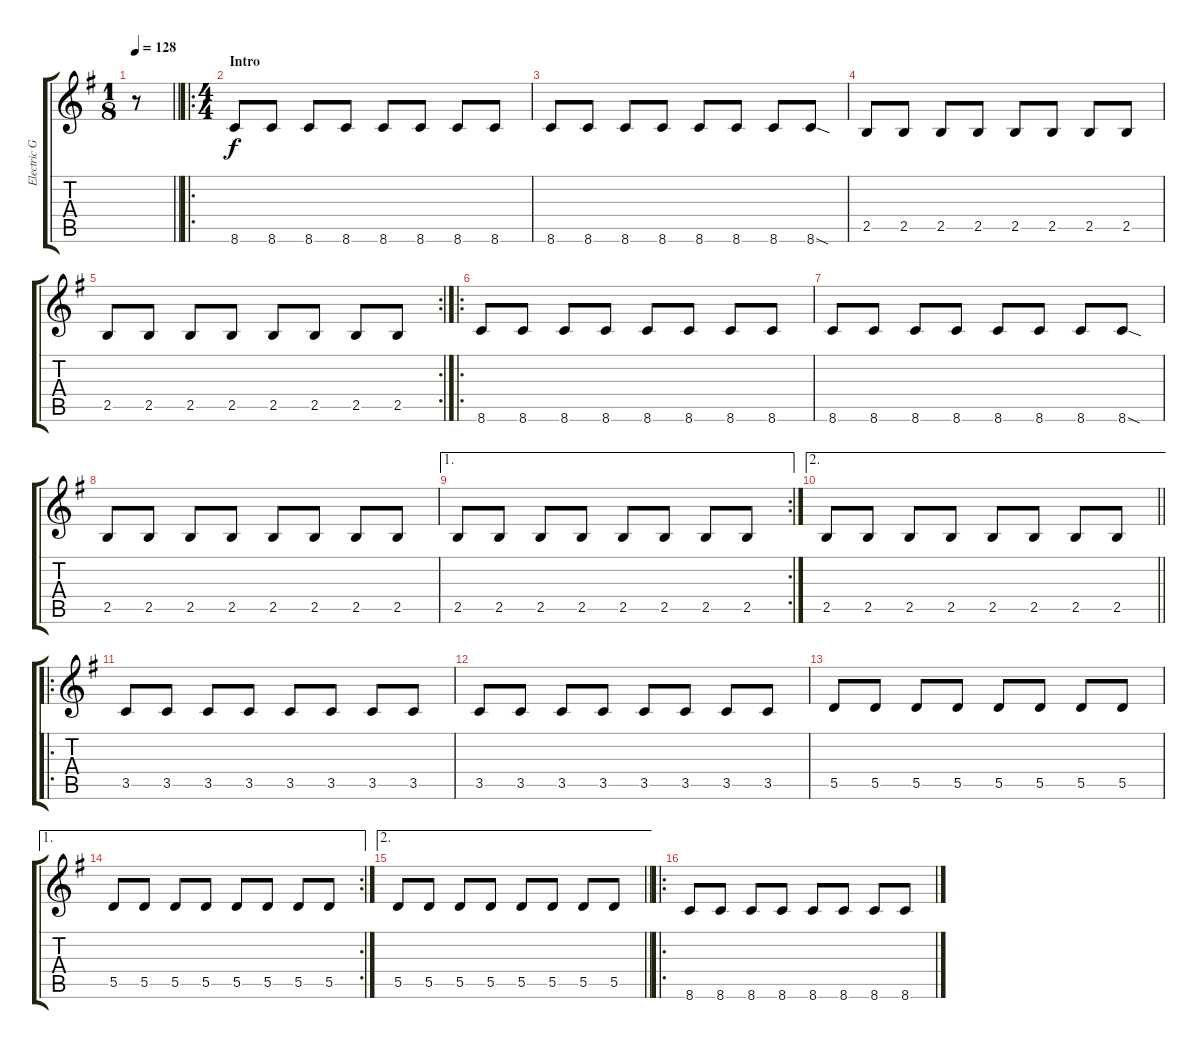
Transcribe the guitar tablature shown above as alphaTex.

\track ("Electric Guitar w/Chorus Effect" "Electric G") {instrument electricguitarclean}
\staff {score tabs}
\tuning (E4 B3 G3 D3 A2 E2) {hide}
\ts (1 8)
\tempo 128
\clef g2
\barLineRight lightlight
\ks g
r.8{dy f instrument electricguitarclean} |
\ro
\ts (4 4)
\section ("" "Intro")
8.6.8 8.6.8 8.6.8 8.6.8 8.6.8 8.6.8 8.6.8 8.6.8 |
8.6.8 8.6.8 8.6.8 8.6.8 8.6.8 8.6.8 8.6.8 8.6{sod}.8 |
2.5.8 2.5.8 2.5.8 2.5.8 2.5.8 2.5.8 2.5.8 2.5.8 |
\rc 2
2.5.8 2.5.8 2.5.8 2.5.8 2.5.8 2.5.8 2.5.8 2.5.8 |
\ro
8.6.8 8.6.8 8.6.8 8.6.8 8.6.8 8.6.8 8.6.8 8.6.8 |
8.6.8 8.6.8 8.6.8 8.6.8 8.6.8 8.6.8 8.6.8 8.6{sod}.8 |
2.5.8 2.5.8 2.5.8 2.5.8 2.5.8 2.5.8 2.5.8 2.5.8 |
\ae 1
\rc 2
2.5.8 2.5.8 2.5.8 2.5.8 2.5.8 2.5.8 2.5.8 2.5.8 |
\ae 2
\barLineRight lightlight
2.5.8 2.5.8 2.5.8 2.5.8 2.5.8 2.5.8 2.5.8 2.5.8 |
\ro
3.5.8 3.5.8 3.5.8 3.5.8 3.5.8 3.5.8 3.5.8 3.5.8 |
3.5.8 3.5.8 3.5.8 3.5.8 3.5.8 3.5.8 3.5.8 3.5.8 |
5.5.8 5.5.8 5.5.8 5.5.8 5.5.8 5.5.8 5.5.8 5.5.8 |
\ae 1
\rc 2
5.5.8 5.5.8 5.5.8 5.5.8 5.5.8 5.5.8 5.5.8 5.5.8 |
\ae 2
\barLineRight lightlight
5.5.8 5.5.8 5.5.8 5.5.8 5.5.8 5.5.8 5.5.8 5.5.8 |
\ro
8.6.8 8.6.8 8.6.8 8.6.8 8.6.8 8.6.8 8.6.8 8.6.8
